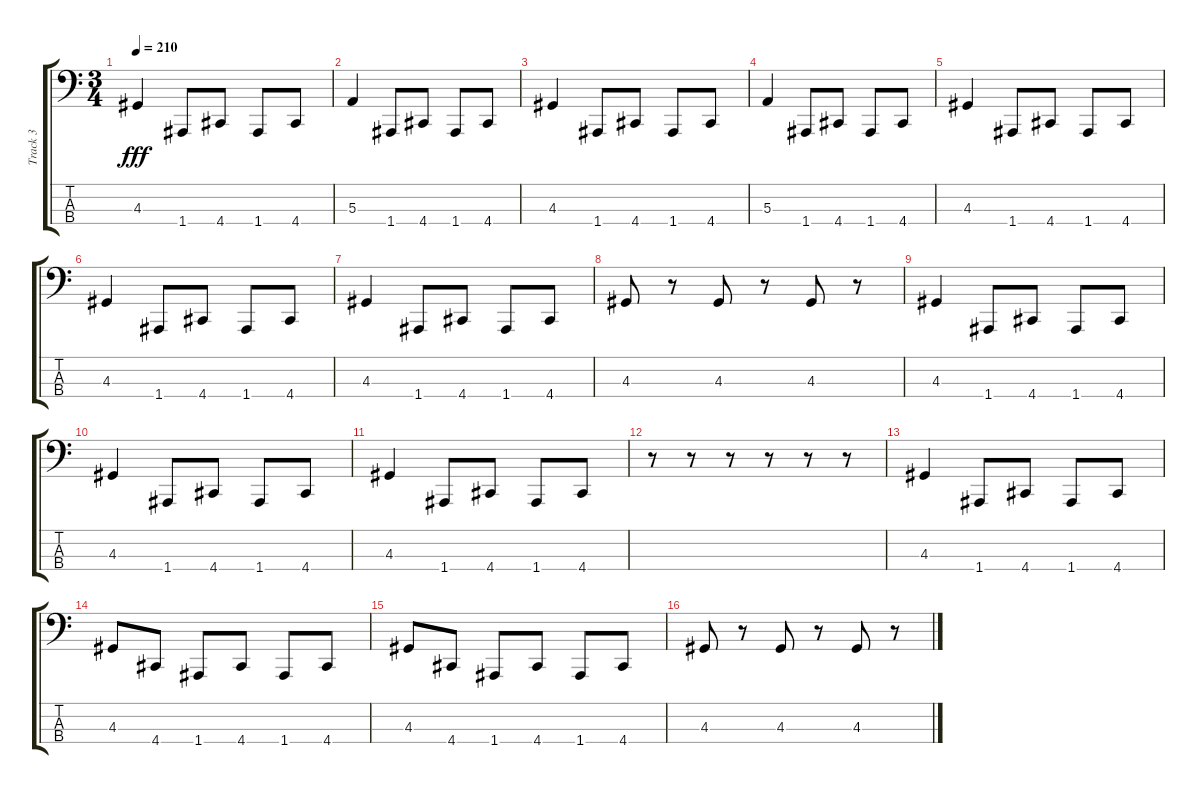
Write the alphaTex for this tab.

\track ("Track 3" "Track 3") {instrument electricbassfinger}
\staff {score tabs}
\tuning (D2 A1 E1 A0) {hide}
\ts (3 4)
\tempo 210
\clef f4
\ks c
4.3.4{dy fff} 1.4.8 4.4.8 1.4.8 4.4.8 |
5.3.4 1.4.8 4.4.8 1.4.8 4.4.8 |
4.3.4 1.4.8 4.4.8 1.4.8 4.4.8 |
5.3.4 1.4.8 4.4.8 1.4.8 4.4.8 |
4.3.4 1.4.8 4.4.8 1.4.8 4.4.8 |
4.3.4 1.4.8 4.4.8 1.4.8 4.4.8 |
4.3.4 1.4.8 4.4.8 1.4.8 4.4.8 |
4.3.8 r.8 4.3.8 r.8 4.3.8 r.8 |
4.3.4 1.4.8 4.4.8 1.4.8 4.4.8 |
4.3.4 1.4.8 4.4.8 1.4.8 4.4.8 |
4.3.4 1.4.8 4.4.8 1.4.8 4.4.8 |
r.8 r.8 r.8 r.8 r.8 r.8 |
4.3.4 1.4.8 4.4.8 1.4.8 4.4.8 |
4.3.8 4.4.8 1.4.8 4.4.8 1.4.8 4.4.8 |
4.3.8 4.4.8 1.4.8 4.4.8 1.4.8 4.4.8 |
4.3.8 r.8 4.3.8 r.8 4.3.8 r.8
